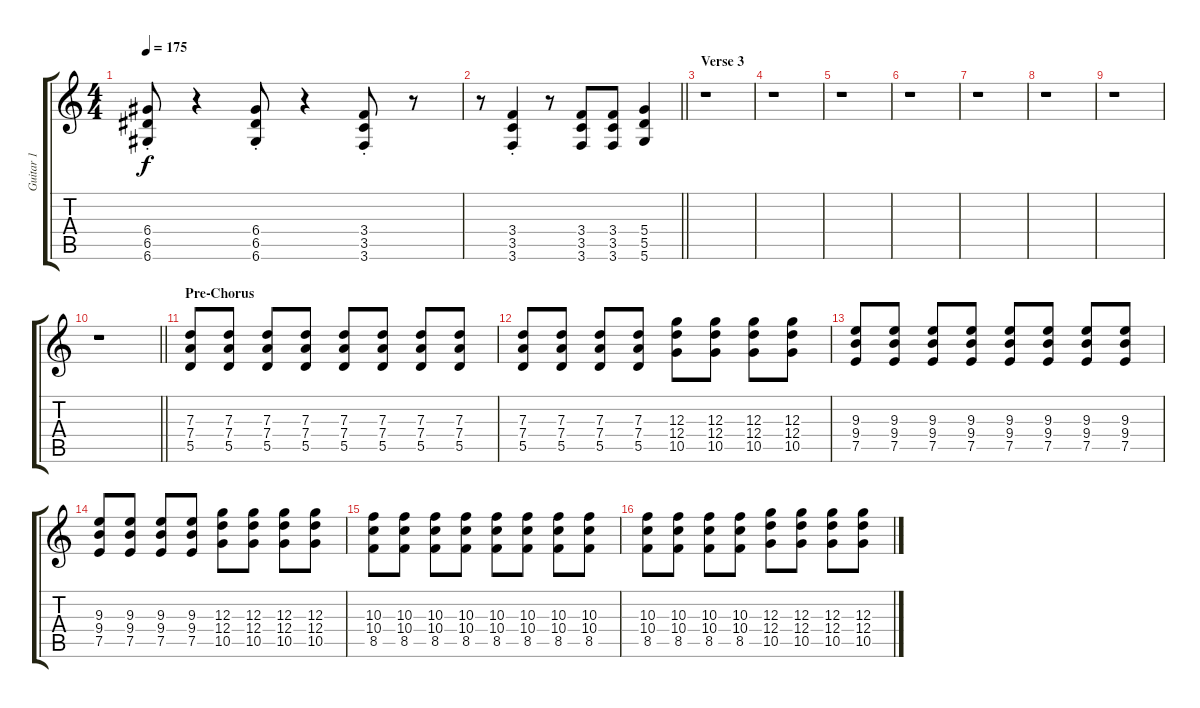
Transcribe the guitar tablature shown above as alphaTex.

\track ("Guitar 1" "Guitar 1") {instrument distortionguitar}
\staff {score tabs}
\tuning (E4 B3 G3 D3 A2 D2) {hide}
\ts (4 4)
\tempo 175
\clef g2
\ks c
(6.4 6.5 6.6{st}).8{dy f} r.4 (6.4 6.5 6.6{st}).8 r.4 (3.4{st} 3.5 3.6).8 r.8 |
\barLineRight lightlight
r.8 (3.4 3.5{st} 3.6).4 r.8 (3.4 3.5 3.6).8 (3.4 3.5 3.6).8 (5.4 5.5 5.6).4 |
\section ("" "Verse 3")
r.1 |
r.1 |
r.1 |
r.1 |
r.1 |
r.1 |
r.1 |
\barLineRight lightlight
r.1 |
\section ("" "Pre-Chorus")
(7.3 7.4 5.5).8 (7.3 7.4 5.5).8 (7.3 7.4 5.5).8 (7.3 7.4 5.5).8 (7.3 7.4 5.5).8 (7.3 7.4 5.5).8 (7.3 7.4 5.5).8 (7.3 7.4 5.5).8 |
(7.3 7.4 5.5).8 (7.3 7.4 5.5).8 (7.3 7.4 5.5).8 (7.3 7.4 5.5).8 (12.3 12.4 10.5).8 (12.3 12.4 10.5).8 (12.3 12.4 10.5).8 (12.3 12.4 10.5).8 |
(9.3 9.4 7.5).8 (9.3 9.4 7.5).8 (9.3 9.4 7.5).8 (9.3 9.4 7.5).8 (9.3 9.4 7.5).8 (9.3 9.4 7.5).8 (9.3 9.4 7.5).8 (9.3 9.4 7.5).8 |
(9.3 9.4 7.5).8 (9.3 9.4 7.5).8 (9.3 9.4 7.5).8 (9.3 9.4 7.5).8 (12.3 12.4 10.5).8 (12.3 12.4 10.5).8 (12.3 12.4 10.5).8 (12.3 12.4 10.5).8 |
(10.3 10.4 8.5).8 (10.3 10.4 8.5).8 (10.3 10.4 8.5).8 (10.3 10.4 8.5).8 (10.3 10.4 8.5).8 (10.3 10.4 8.5).8 (10.3 10.4 8.5).8 (10.3 10.4 8.5).8 |
(10.3 10.4 8.5).8 (10.3 10.4 8.5).8 (10.3 10.4 8.5).8 (10.3 10.4 8.5).8 (12.3 12.4 10.5).8 (12.3 12.4 10.5).8 (12.3 12.4 10.5).8 (12.3 12.4 10.5).8
